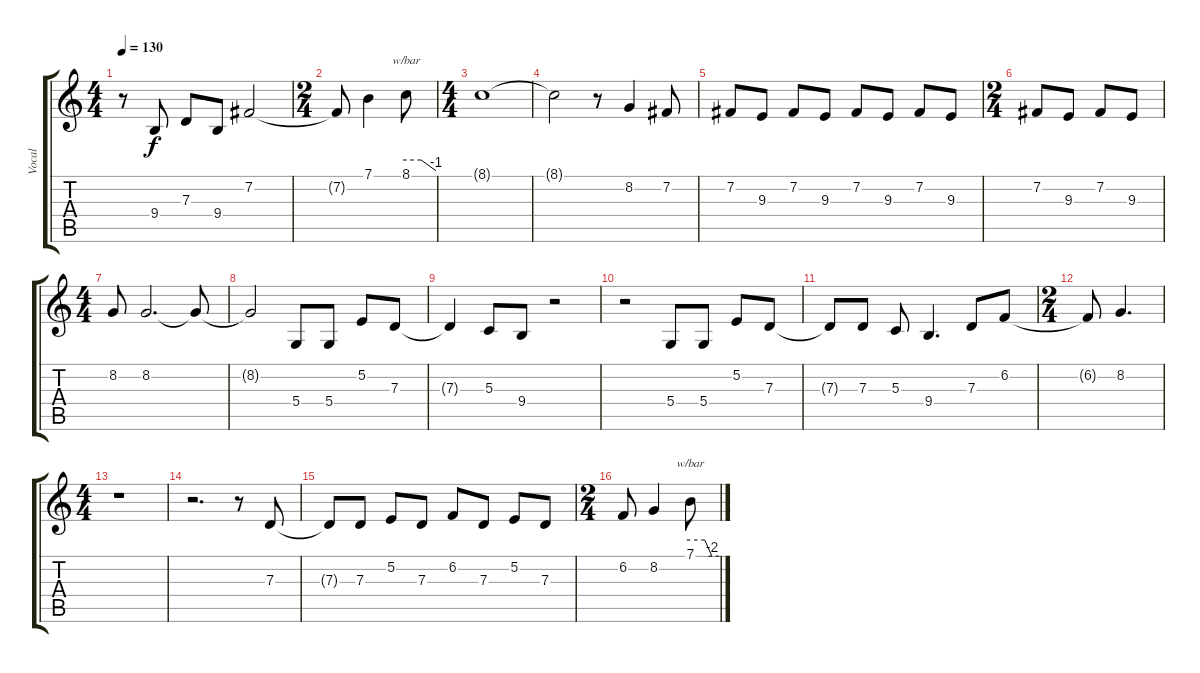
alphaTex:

\track ("Vocal" "Vocal") {instrument flute}
\staff {score tabs}
\tuning (E4 B3 G3 D3 A2 E2) {hide}
\ts (4 4)
\tempo 130
\clef g2
\ks c
r.8{dy f} 9.4.8 7.3.8 9.4.8 7.2.2 |
\ts (2 4)
7.2{t}.8 7.1.4 8.1.8{tbe (custom default 0 0 30 0 60 -4)} |
\ts (4 4)
8.1{t}.1 |
8.1{t}.2 r.8 8.2.4 7.2.8 |
7.2.8 9.3.8 7.2.8 9.3.8 7.2.8 9.3.8 7.2.8 9.3.8 |
\ts (2 4)
7.2.8 9.3.8 7.2.8 9.3.8 |
\ts (4 4)
8.2.8 8.2.2{d} 8.2{t}.8 |
8.2{t}.2 5.4.8 5.4.8 5.2.8 7.3.8 |
7.3{t}.4 5.3.8 9.4.8 r.2 |
r.2 5.4.8 5.4.8 5.2.8 7.3.8 |
7.3{t}.8 7.3.8 5.3.8 9.4.4{d} 7.3.8 6.2.8 |
\ts (2 4)
6.2{t}.8 8.2.4{d} |
\ts (4 4)
r.1 |
r.2{d} r.8 7.3.8 |
7.3{t}.8 7.3.8 5.2.8 7.3.8 6.2.8 7.3.8 5.2.8 7.3.8 |
\ts (2 4)
6.2.8 8.2.4 7.1.8{tbe (custom default 0 0 30 0 45 -8 60 -8)}
